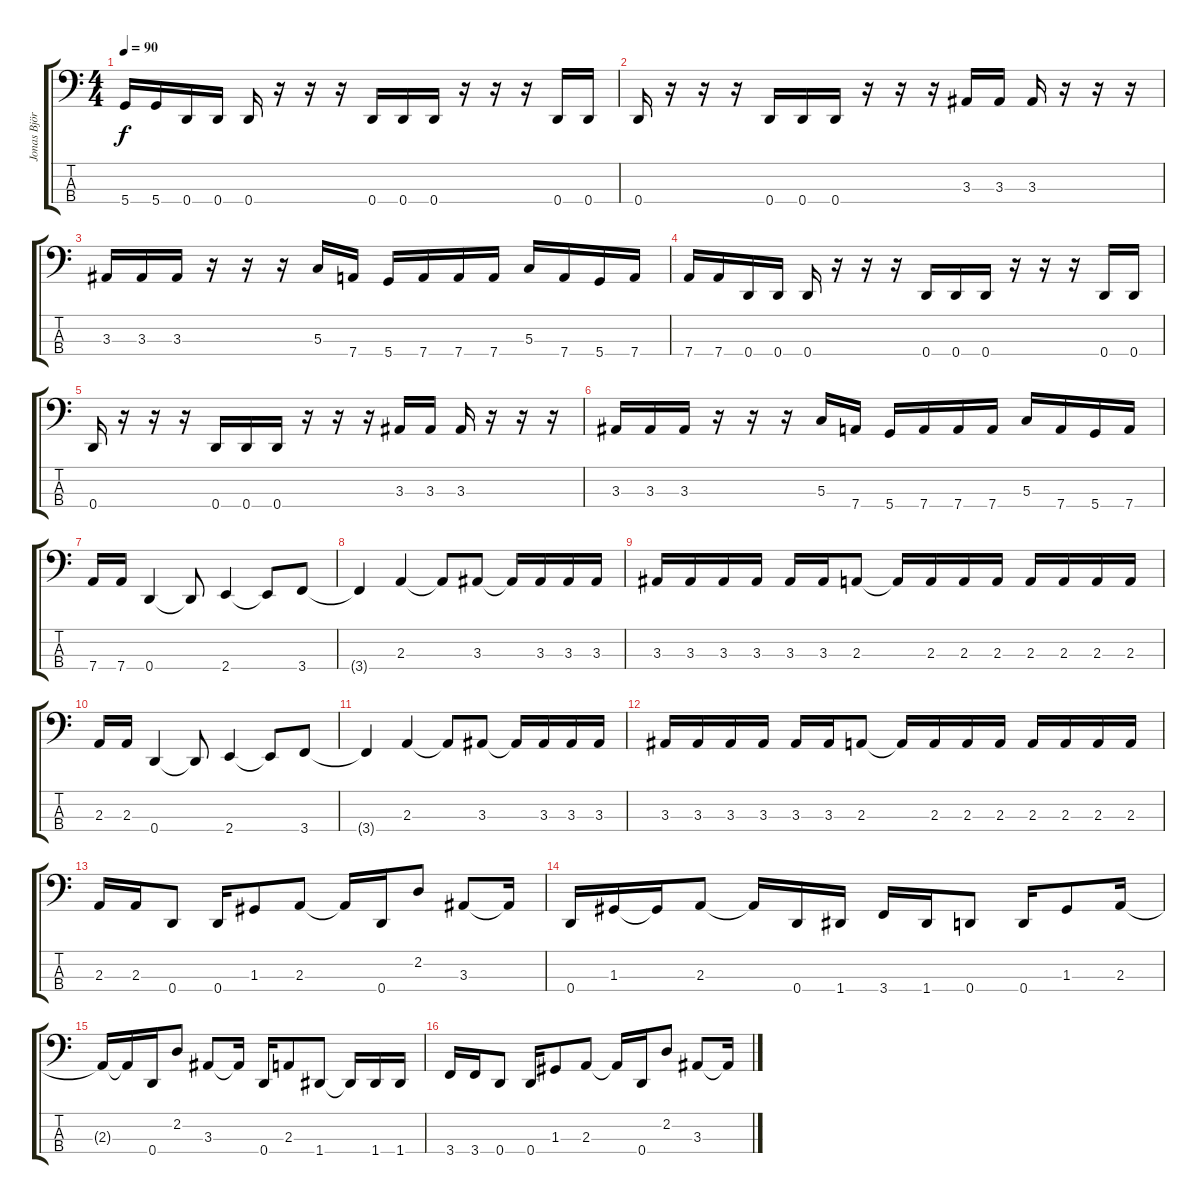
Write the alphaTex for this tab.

\track ("Jonas Björler" "Jonas Björ") {instrument electricbasspick}
\staff {score tabs}
\tuning (F2 C2 G1 D1) {hide}
\ts (4 4)
\tempo 90
\clef f4
\ks c
5.4.16{dy f} 5.4.16 0.4.16 0.4.16 0.4.16 r.16 r.16 r.16 0.4.16 0.4.16 0.4.16 r.16 r.16 r.16 0.4.16 0.4.16 |
0.4.16 r.16 r.16 r.16 0.4.16 0.4.16 0.4.16 r.16 r.16 r.16 3.3.16 3.3.16 3.3.16 r.16 r.16 r.16 |
3.3.16 3.3.16 3.3.16 r.16 r.16 r.16 5.3.16 7.4.16 5.4.16 7.4.16 7.4.16 7.4.16 5.3.16 7.4.16 5.4.16 7.4.16 |
7.4.16 7.4.16 0.4.16 0.4.16 0.4.16 r.16 r.16 r.16 0.4.16 0.4.16 0.4.16 r.16 r.16 r.16 0.4.16 0.4.16 |
0.4.16 r.16 r.16 r.16 0.4.16 0.4.16 0.4.16 r.16 r.16 r.16 3.3.16 3.3.16 3.3.16 r.16 r.16 r.16 |
3.3.16 3.3.16 3.3.16 r.16 r.16 r.16 5.3.16 7.4.16 5.4.16 7.4.16 7.4.16 7.4.16 5.3.16 7.4.16 5.4.16 7.4.16 |
7.4.16 7.4.16 0.4.4 0.4{t}.8 2.4.4 2.4{t}.8 3.4.8 |
3.4{t}.4 2.3.4 2.3{t}.8 3.3.8 3.3{t}.16 3.3.16 3.3.16 3.3.16 |
3.3.16 3.3.16 3.3.16 3.3.16 3.3.16 3.3.16 2.3.8 2.3{t}.16 2.3.16 2.3.16 2.3.16 2.3.16 2.3.16 2.3.16 2.3.16 |
2.3.16 2.3.16 0.4.4 0.4{t}.8 2.4.4 2.4{t}.8 3.4.8 |
3.4{t}.4 2.3.4 2.3{t}.8 3.3.8 3.3{t}.16 3.3.16 3.3.16 3.3.16 |
3.3.16 3.3.16 3.3.16 3.3.16 3.3.16 3.3.16 2.3.8 2.3{t}.16 2.3.16 2.3.16 2.3.16 2.3.16 2.3.16 2.3.16 2.3.16 |
2.3.16 2.3.16 0.4.8 0.4.16 1.3.8 2.3.8 2.3{t}.16 0.4.16 2.2.8 3.3.8 3.3{t}.16 |
0.4.16 1.3.16 1.3{t}.16 2.3.8 2.3{t}.16 0.4.16 1.4.16 3.4.16 1.4.16 0.4.8 0.4.16 1.3.8 2.3.16 |
2.3{t}.16 2.3{t}.16 0.4.16 2.2.8 3.3.8 3.3{t}.16 0.4.16 2.3.8 1.4.8 1.4{t}.16 1.4.16 1.4.16 |
3.4.16 3.4.16 0.4.8 0.4.16 1.3.8 2.3.8 2.3{t}.16 0.4.16 2.2.8 3.3.8 3.3{t}.16
